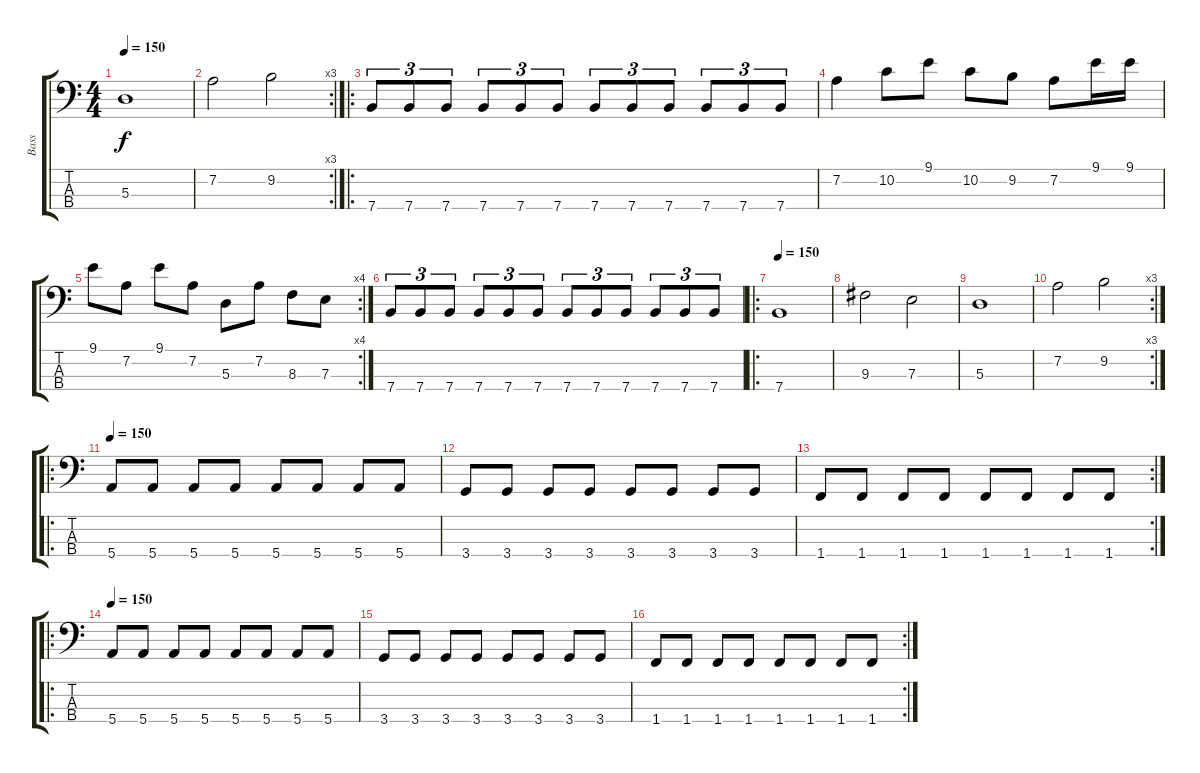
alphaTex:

\track ("Bass" "Bass") {instrument electricbassfinger}
\staff {score tabs}
\tuning (G2 D2 A1 E1) {hide}
\ts (4 4)
\tempo 150
\clef f4
\ks c
5.3.1{dy f} |
\rc 3
7.2.2 9.2.2 |
\ro
7.4.8{tu (3 2)} 7.4.8{tu (3 2)} 7.4.8{tu (3 2)} 7.4.8{tu (3 2)} 7.4.8{tu (3 2)} 7.4.8{tu (3 2)} 7.4.8{tu (3 2)} 7.4.8{tu (3 2)} 7.4.8{tu (3 2)} 7.4.8{tu (3 2)} 7.4.8{tu (3 2)} 7.4.8{tu (3 2)} |
7.2.4 10.2.8 9.1.8 10.2.8 9.2.8 7.2.8 9.1.16 9.1.16 |
\rc 4
9.1.8 7.2.8 9.1.8 7.2.8 5.3.8 7.2.8 8.3.8 7.3.8 |
7.4.8{tu (3 2)} 7.4.8{tu (3 2)} 7.4.8{tu (3 2)} 7.4.8{tu (3 2)} 7.4.8{tu (3 2)} 7.4.8{tu (3 2)} 7.4.8{tu (3 2)} 7.4.8{tu (3 2)} 7.4.8{tu (3 2)} 7.4.8{tu (3 2)} 7.4.8{tu (3 2)} 7.4.8{tu (3 2)} |
\ro
\tempo 150
7.4.1 |
9.3.2 7.3.2 |
5.3.1 |
\rc 3
7.2.2 9.2.2 |
\ro
\tempo 150
5.4.8 5.4.8 5.4.8 5.4.8 5.4.8 5.4.8 5.4.8 5.4.8 |
3.4.8 3.4.8 3.4.8 3.4.8 3.4.8 3.4.8 3.4.8 3.4.8 |
\rc 2
1.4.8 1.4.8 1.4.8 1.4.8 1.4.8 1.4.8 1.4.8 1.4.8 |
\ro
\tempo 150
5.4.8 5.4.8 5.4.8 5.4.8 5.4.8 5.4.8 5.4.8 5.4.8 |
3.4.8 3.4.8 3.4.8 3.4.8 3.4.8 3.4.8 3.4.8 3.4.8 |
\rc 2
1.4.8 1.4.8 1.4.8 1.4.8 1.4.8 1.4.8 1.4.8 1.4.8
